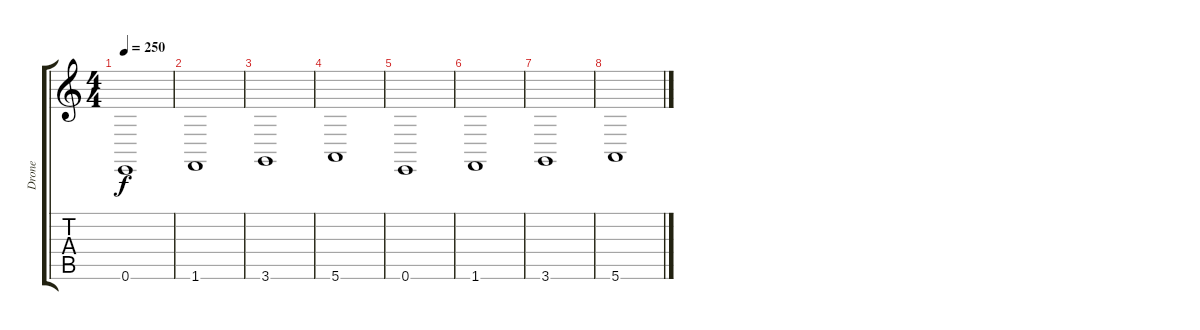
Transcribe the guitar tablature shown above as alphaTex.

\track ("Drone" "Drone") {instrument churchorgan}
\staff {score tabs}
\tuning (E4 B3 G3 D3 A2 E2) {hide}
\ts (4 4)
\tempo 250
\clef g2
\ks c
0.6.1{dy f} |
1.6.1 |
3.6.1 |
5.6.1 |
0.6.1 |
1.6.1 |
3.6.1 |
5.6.1
